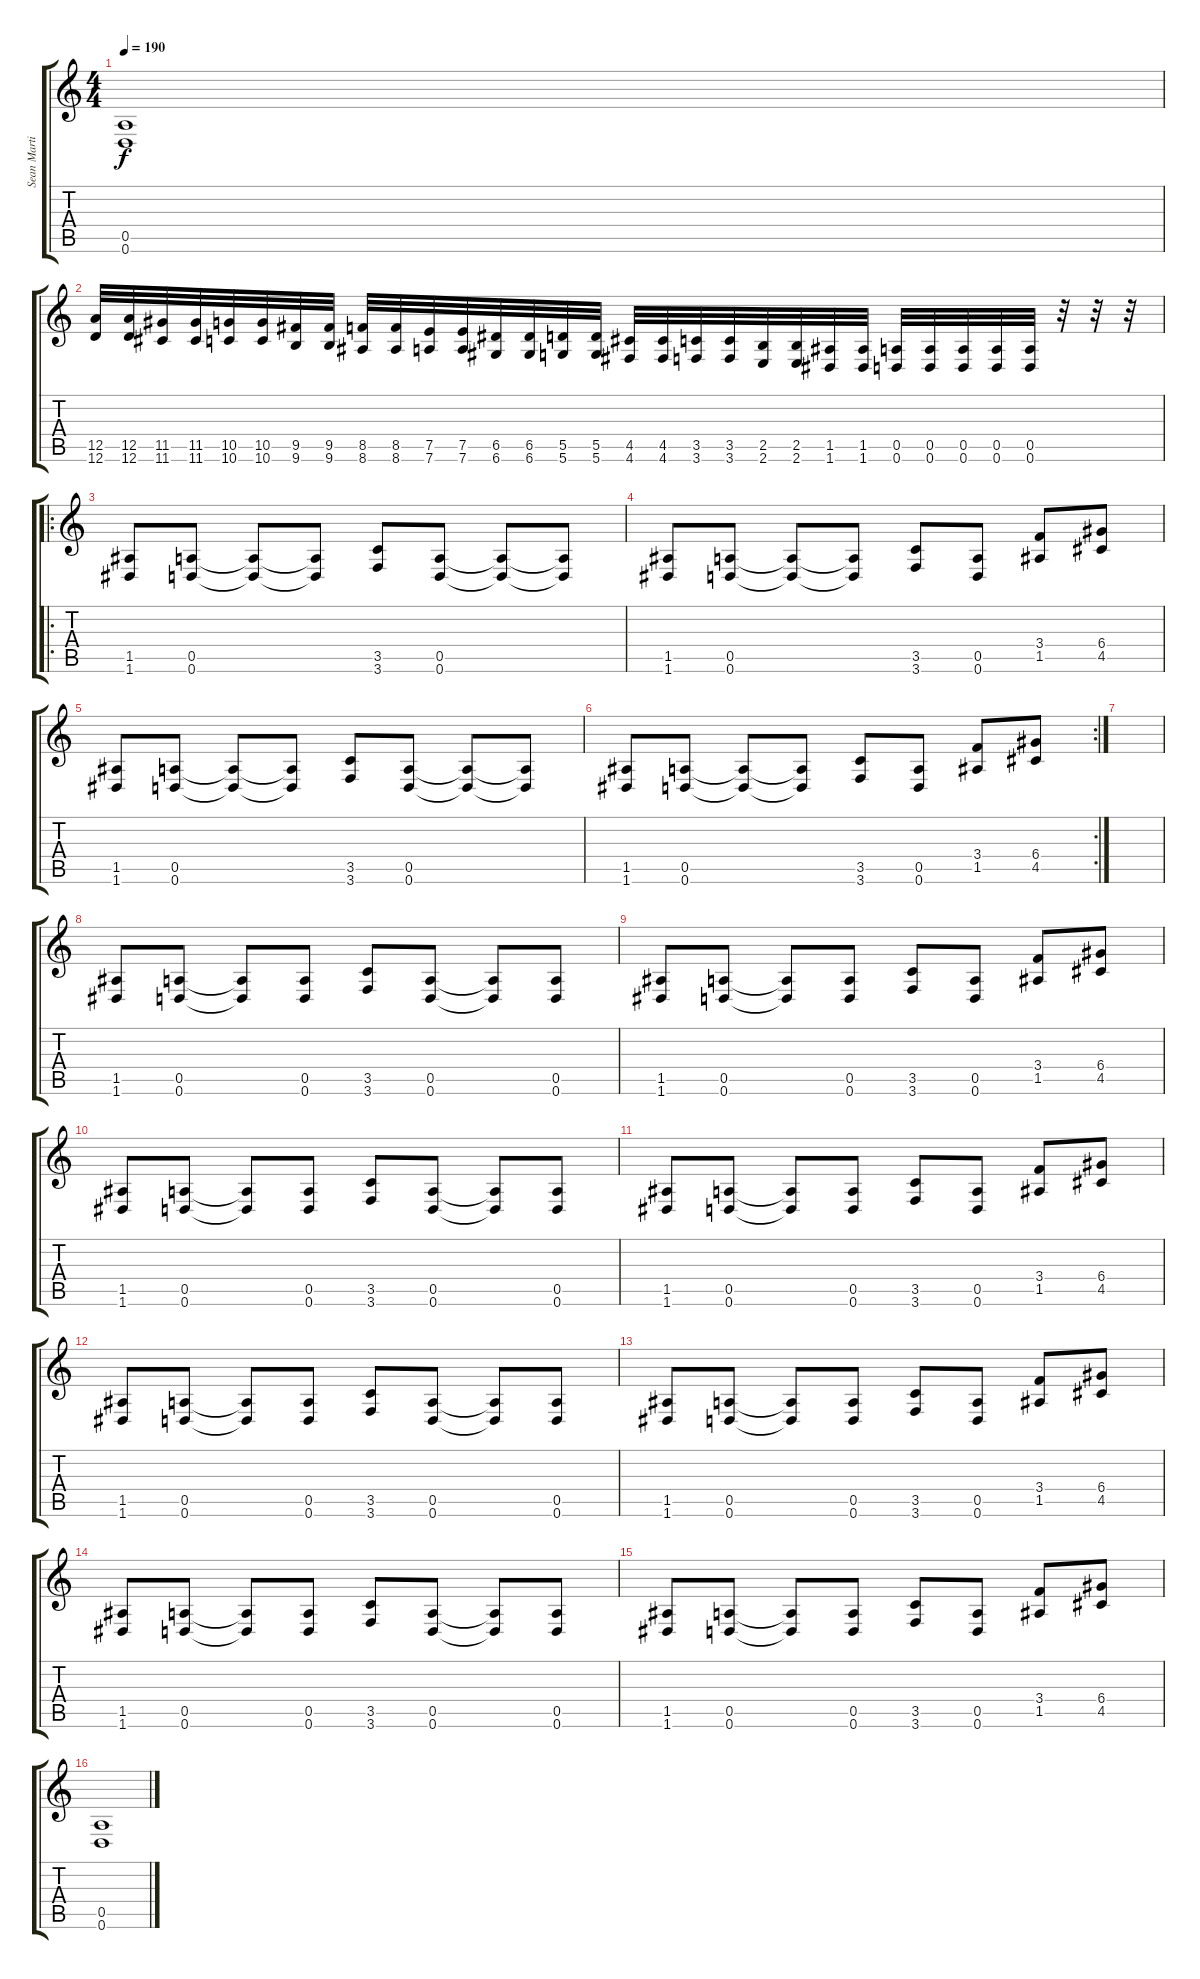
\track ("Sean Martin (Guitar)" "Sean Marti") {instrument distortionguitar}
\staff {score tabs}
\tuning (E4 B3 G3 D3 A2 D2) {hide}
\ts (4 4)
\tempo 190
\clef g2
\ks c
(0.5 0.6).1{dy f} |
(12.5 12.6).32 (12.5 12.6).32 (11.5 11.6).32 (11.5 11.6).32 (10.5 10.6).32 (10.5 10.6).32 (9.5 9.6).32 (9.5 9.6).32 (8.5 8.6).32 (8.5 8.6).32 (7.5 7.6).32 (7.5 7.6).32 (6.5 6.6).32 (6.5 6.6).32 (5.5 5.6).32 (5.5 5.6).32 (4.5 4.6).32 (4.5 4.6).32 (3.5 3.6).32 (3.5 3.6).32 (2.5 2.6).32 (2.5 2.6).32 (1.5 1.6).32 (1.5 1.6).32 (0.5 0.6).32 (0.5 0.6).32 (0.5 0.6).32 (0.5 0.6).32 (0.5 0.6).32 r.32 r.32 r.32 |
\ro
(1.5 1.6).8 (0.5 0.6).8 (0.5{t} 0.6{t}).8 (0.5{t} 0.6{t}).8 (3.5 3.6).8 (0.5 0.6).8 (0.5{t} 0.6{t}).8 (0.5{t} 0.6{t}).8 |
(1.5 1.6).8 (0.5 0.6).8 (0.5{t} 0.6{t}).8 (0.5{t} 0.6{t}).8 (3.5 3.6).8 (0.5 0.6).8 (3.4 1.5).8 (6.4 4.5).8 |
(1.5 1.6).8 (0.5 0.6).8 (0.5{t} 0.6{t}).8 (0.5{t} 0.6{t}).8 (3.5 3.6).8 (0.5 0.6).8 (0.5{t} 0.6{t}).8 (0.5{t} 0.6{t}).8 |
\rc 2
(1.5 1.6).8 (0.5 0.6).8 (0.5{t} 0.6{t}).8 (0.5{t} 0.6{t}).8 (3.5 3.6).8 (0.5 0.6).8 (3.4 1.5).8 (6.4 4.5).8 |
|
(1.5 1.6).8 (0.5 0.6).8 (0.5{t} 0.6{t}).8 (0.5 0.6).8 (3.5 3.6).8 (0.5 0.6).8 (0.5{t} 0.6{t}).8 (0.5 0.6).8 |
(1.5 1.6).8 (0.5 0.6).8 (0.5{t} 0.6{t}).8 (0.5 0.6).8 (3.5 3.6).8 (0.5 0.6).8 (3.4 1.5).8 (6.4 4.5).8 |
(1.5 1.6).8 (0.5 0.6).8 (0.5{t} 0.6{t}).8 (0.5 0.6).8 (3.5 3.6).8 (0.5 0.6).8 (0.5{t} 0.6{t}).8 (0.5 0.6).8 |
(1.5 1.6).8 (0.5 0.6).8 (0.5{t} 0.6{t}).8 (0.5 0.6).8 (3.5 3.6).8 (0.5 0.6).8 (3.4 1.5).8 (6.4 4.5).8 |
(1.5 1.6).8 (0.5 0.6).8 (0.5{t} 0.6{t}).8 (0.5 0.6).8 (3.5 3.6).8 (0.5 0.6).8 (0.5{t} 0.6{t}).8 (0.5 0.6).8 |
(1.5 1.6).8 (0.5 0.6).8 (0.5{t} 0.6{t}).8 (0.5 0.6).8 (3.5 3.6).8 (0.5 0.6).8 (3.4 1.5).8 (6.4 4.5).8 |
(1.5 1.6).8 (0.5 0.6).8 (0.5{t} 0.6{t}).8 (0.5 0.6).8 (3.5 3.6).8 (0.5 0.6).8 (0.5{t} 0.6{t}).8 (0.5 0.6).8 |
(1.5 1.6).8 (0.5 0.6).8 (0.5{t} 0.6{t}).8 (0.5 0.6).8 (3.5 3.6).8 (0.5 0.6).8 (3.4 1.5).8 (6.4 4.5).8 |
(0.5 0.6).1
